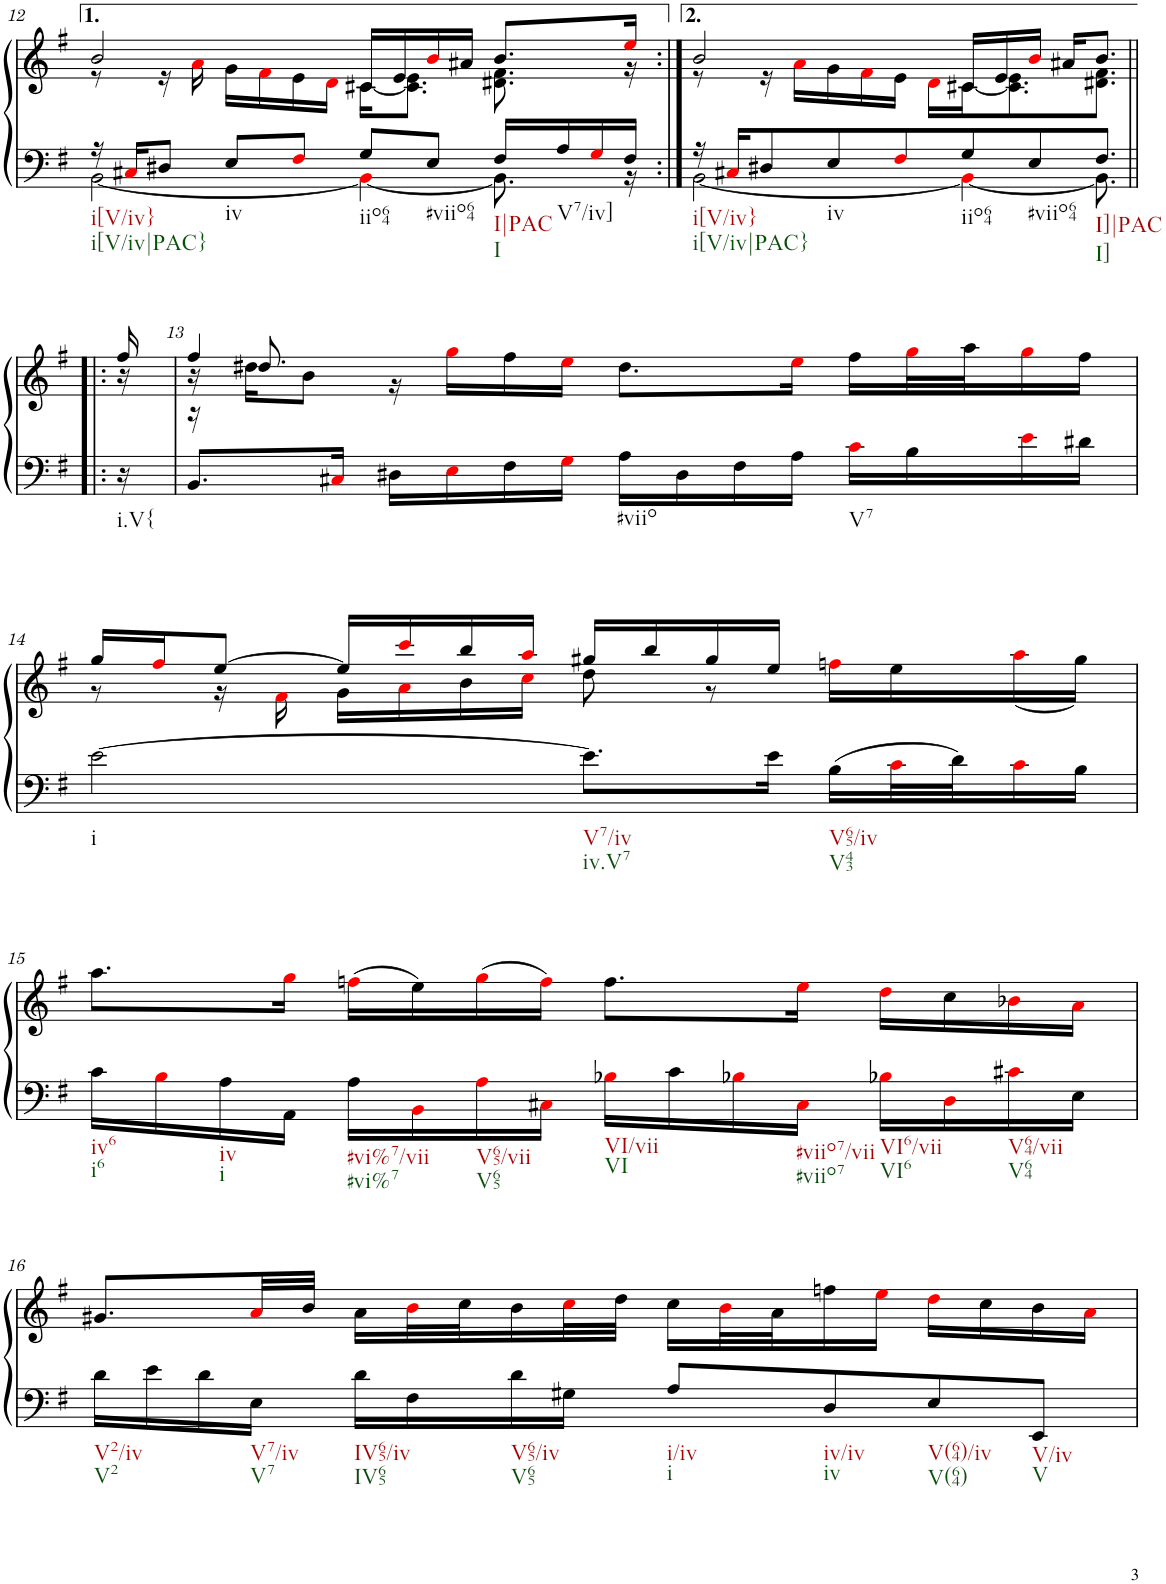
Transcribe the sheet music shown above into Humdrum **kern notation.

**kern	**kern
*part1	*part1
*staff2	*staff1
*I"unbenannt9	*
!!LO:PB:g=z
*clefF4	*clefG2
*k[f#]	*k[f#]
*M4/4	*M4/4
=12	=12
*^	*^
!LO:TX:b:t=i[V/iv}	!	!	!
!LO:TX:b:t=i[V/iv|PAC}	!	!	!
16r	[2BB\	2b/	8r
16C#Xi/KL	.	.	.
8D#X/J	.	.	16r
.	.	.	16ai\
!LO:TX:b:t=iv	!	!	!
8E/L	.	.	16g\LL
.	.	.	16f#i\
8F#i/J	.	.	16e\
.	.	.	16di\JJ
!LO:TX:b:t=iio64	!	!	!
8G/L	4BBi\_	16c#X/LL	[16c#\KL
.	.	16e/	8.c#\] 8.e\J
!LO:TX:b:t=#viio64	!	!	!
8E/J	.	16bi/	.
.	.	16a#X/JJ	.
!LO:TX:b:t=I|PAC	!	!	!
!LO:TX:b:t=I	!	!	!
16F#/LL	8.BB\]	8.b/L	8.d#X\ 8.f#\
!LO:TX:b:t=V7/iv]	!	!	!
16A/	.	.	.
16Gi/	.	.	.
16F#/JJ	16r	16eei/Jk	16r
=12X1:|!	=12X1:|!	=12X1:|!	=12X1:|!
!LO:TX:b:t=i[V/iv}	!	!	!
!LO:TX:b:t=i[V/iv|PAC}	!	!	!
16r	[2BB\	2b/	8r
16C#Xi/KL	.	.	.
8D#X/	.	.	16r
.	.	.	16ai\LL
!LO:TX:b:t=iv	!	!	!
8E/	.	.	16g\
.	.	.	16f#i\
8F#i/	.	.	16e\JJ
.	.	.	16di\LL
!LO:TX:b:t=iio64	!	!	!
8G/	4BBi\_	16c#X/LL	[16c#\J
.	.	16e/	8.c#\] 8.e\
!LO:TX:b:t=#viio64	!	!	!
8E/	.	16bi/JJ	.
.	.	16a#X/KL	.
!LO:TX:b:t=I]|PAC	!	!	!
!LO:TX:b:t=I]	!	!	!
8.F#/J	8.BB\]	8.b/J	8.d#X\ 8.f#\J
!!LO:LB:g=z	!!
=12X2!|:	=12X2!|:	=12X2!|:	=12X2!|:
!LO:TX:b:t=i.V{	!	!	!
*v	*v	*	*
16r	16ff#/	16r
=13	=13	=13
*	*	*^
8.BB/L	4ff#/	16r	16r
.	.	16dd#X\KL	8.dd#/
.	.	8b\J	.
16C#Xi/Jk	.	.	.
16D#X\LL	2.ryy	16r	2.ryy
16Ei\	.	16ggi\LL	.
16F#\	.	16ff#\	.
16Gi\JJ	.	16eei\JJ	.
!LO:TX:b:t=#viio	!	!	!
16A\LL	.	8.dd#\L	.
16D#\	.	.	.
16F#\	.	.	.
16A\JJ	.	16eei\Jk	.
!LO:TX:b:t=V7	!	!	!
16ci\LL	.	16ff#\LL	.
16B\	.	32ggi\L	.
.	.	32aa\J	.
16ei\	.	16ggi\	.
16d#X\JJ	.	16ff#\JJ	.
*	*	*v	*v
!!LO:LB:g=z
=14	=14	=14
!LO:TX:b:t=i	!	!
[2e\	16gg/LL	8r
.	16ff#i/J	.
.	[8ee/J	16r
.	.	16f#i\
.	16ee/LL]	16g\LL
.	16ccci/	16ai\
.	16bb/	16b\
.	16aai/JJ	16cci\JJ
!LO:TX:b:t=V7/iv	!	!
!LO:TX:b:t=iv.V7	!	!
8.e\L]	16gg#X/LL	8dd\
.	16bb/	.
.	16gg#/	8r
16e\Jk	16ee/JJ	.
!LO:TX:b:t=V65/iv	!	!
!LO:TX:b:t=V43	!	!
16B\LL	4ryy	16ffni\LL
32ci\L	.	16ee\
32d\J	.	.
16ci\	.	(16aai\
16B\JJ	.	16gg#\JJ)
!!LO:LB:g=z
=15	=15	=15
!LO:TX:b:t=iv6	!	!
!LO:TX:b:t=i6	!	!
*	*v	*v
16c\LL	8.aa\L
16Bi\	.
!LO:TX:b:t=iv	!
!LO:TX:b:t=i	!
16A\	.
16AA\JJ	16ggi\Jk
!LO:TX:b:t=#vi%7/vii	!
!LO:TX:b:t=#vi%7	!
16A\LL	(16ffni\LL
16BBi\	16ee\)
!LO:TX:b:t=V65/vii	!
!LO:TX:b:t=V65	!
16Ai\	(16ggi\
16C#Xi\JJ	16ffi\JJ)
!LO:TX:b:t=VI/vii	!
!LO:TX:b:t=VI	!
16B-Xi\LL	8.ff\L
16c\	.
16B-Xi\	.
!LO:TX:b:t=#viio7/vii	!
!LO:TX:b:t=#viio7	!
16C#i\JJ	16eei\Jk
!LO:TX:b:t=VI6/vii	!
!LO:TX:b:t=VI6	!
16B-Xi\LL	16ddi\LL
16Di\	16cc\
!LO:TX:b:t=V64/vii	!
!LO:TX:b:t=V64	!
16c#Xi\	16b-Xi\
16E\JJ	16ai\JJ
!!LO:LB:g=z
=16	=16
!LO:TX:b:t=V2/iv	!
!LO:TX:b:t=V2	!
16d\LL	8.g#X/L
16e\	.
16d\	.
!LO:TX:b:t=V7/iv	!
!LO:TX:b:t=V7	!
16E\JJ	32ai/LL
.	32b/JJJ
!LO:TX:b:t=IV65/iv	!
!LO:TX:b:t=IV65	!
16d\LL	16a\LL
16F#\	32bi\L
.	32cc\J
!LO:TX:b:t=V65/iv	!
!LO:TX:b:t=V65	!
16d\	16b\
16G#X\JJ	32cci\L
.	32dd\JJJ
!LO:TX:b:t=i/iv	!
!LO:TX:b:t=i	!
8A/L	16cc\LL
.	32bi\L
.	32a\J
!LO:TX:b:t=iv/iv	!
!LO:TX:b:t=iv	!
8D/	16ffn\
.	16eei\JJ
!LO:TX:b:t=V(64)/iv	!
!LO:TX:b:t=V(64)	!
8E/	16ddi\LL
.	16cc\
!LO:TX:b:t=V/iv	!
!LO:TX:b:t=V	!
8EE/J	16b\
.	16ai\JJ
=	=
*-	*-
